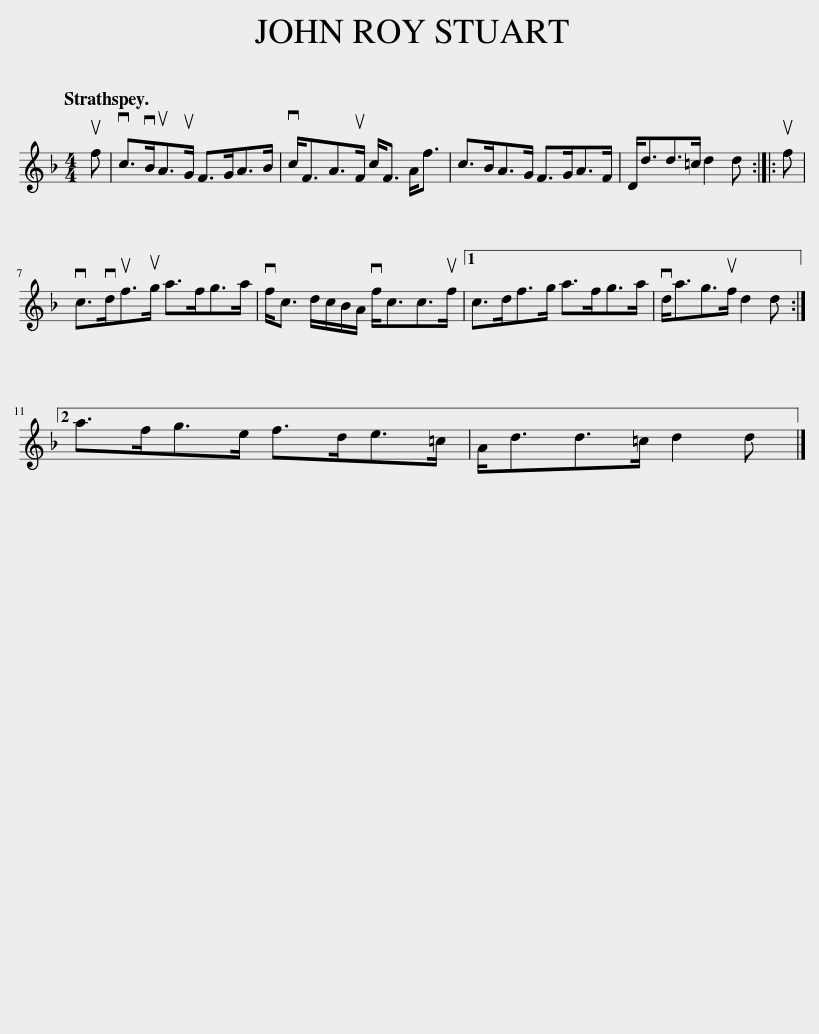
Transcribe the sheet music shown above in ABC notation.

X:1
L:1/8
Q:1/4=120
M:4/4
I:linebreak $
K:F
V:1 treble
V:1
 uf | vc>vBuA>uG F>GA>B | vc<FA>uF c<F A<f | c>BA>G F>GA>F | D<dd>=c d2 d :: %5
 uf |$ vc>vduf>ug a>fg>a | vf<c d/c/B/A/ vf<cc>uf |1 c>df>g a>fg>a | vd<ag>uf d2 d :|2$ %10
 a>fg>e f>de>=c | A<dd>=c d2 d |] %12
